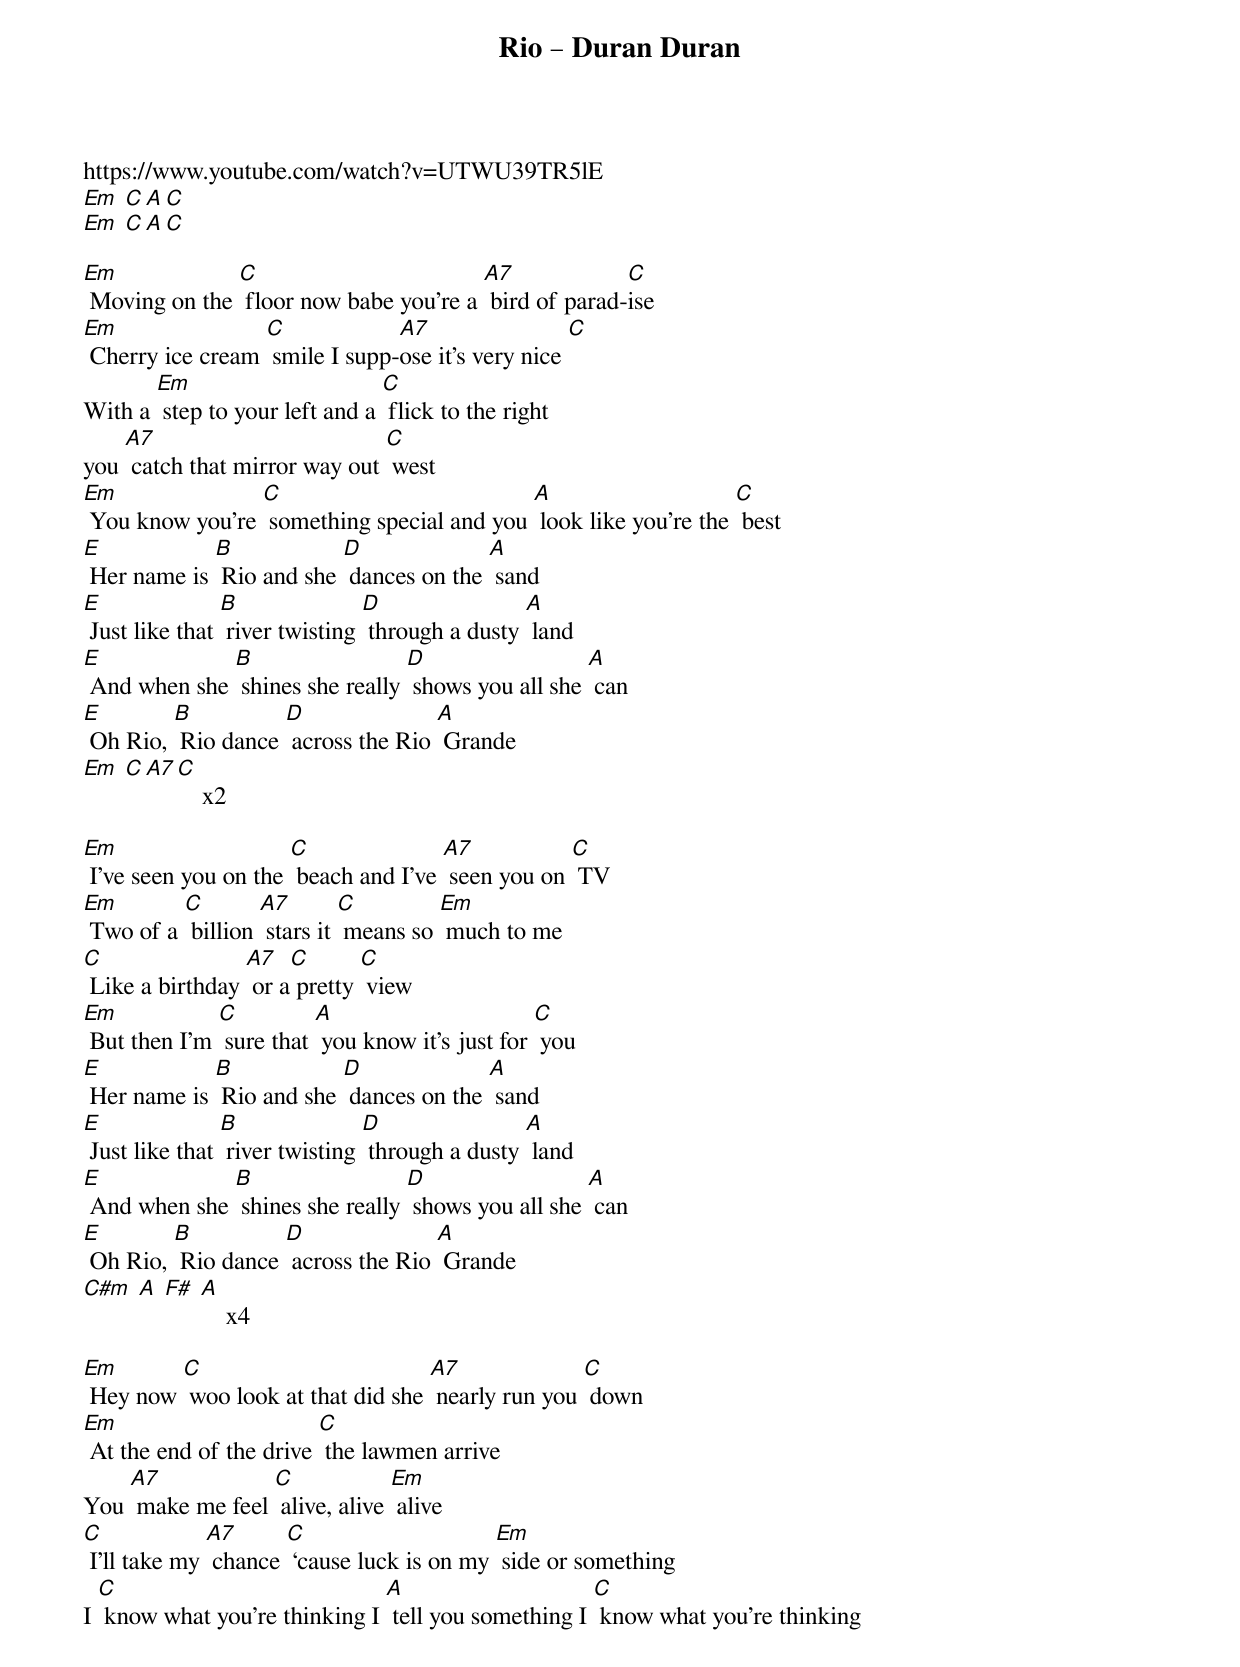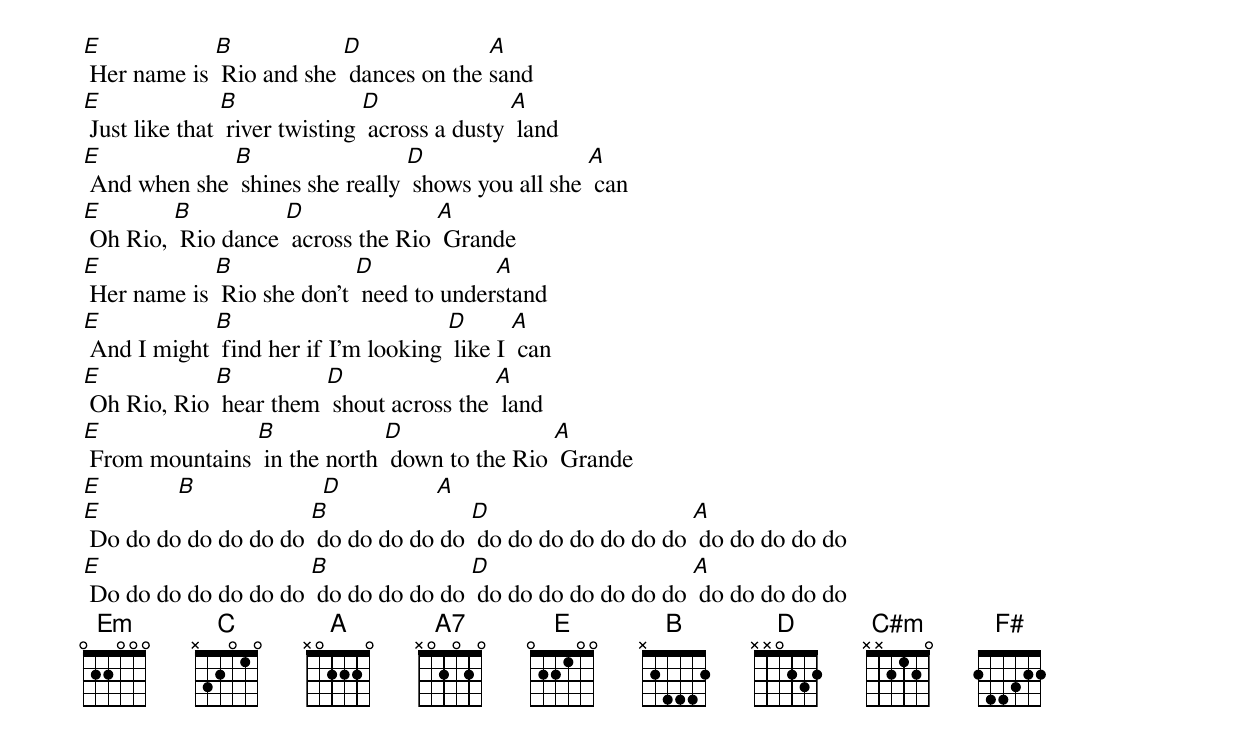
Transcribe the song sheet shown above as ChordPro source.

{t: Rio – Duran Duran }
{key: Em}
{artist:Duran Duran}
https://www.youtube.com/watch?v=UTWU39TR5lE
[Em] [C][A][C]
[Em] [C][A][C]

[Em] Moving on the [C] floor now babe you're a [A7] bird of parad-[C]ise
[Em] Cherry ice cream [C] smile I supp-[A7]ose it's very nice [C]
With a [Em] step to your left and a [C] flick to the right
you [A7] catch that mirror way out [C] west
[Em] You know you're [C] something special and you [A] look like you're the [C] best
{c: }
[E] Her name is [B] Rio and she [D] dances on the [A] sand
[E] Just like that [B] river twisting [D] through a dusty [A] land
[E] And when she [B] shines she really [D] shows you all she [A] can
[E] Oh Rio, [B] Rio dance [D] across the Rio [A] Grande
{c: }
[Em] [C][A7][C]    x2

[Em] I've seen you on the [C] beach and I've [A7] seen you on [C] TV
[Em] Two of a [C] billion [A7] stars it [C] means so [Em] much to me
[C] Like a birthday [A7] or a[C] pretty [C] view
[Em] But then I'm [C] sure that [A] you know it's just for [C] you
{c: }
[E] Her name is [B] Rio and she [D] dances on the [A] sand
[E] Just like that [B] river twisting [D] through a dusty [A] land
[E] And when she [B] shines she really [D] shows you all she [A] can
[E] Oh Rio, [B] Rio dance [D] across the Rio [A] Grande
{c: }
[C#m] [A] [F#] [A]    x4

[Em] Hey now [C] woo look at that did she [A7] nearly run you [C] down
[Em] At the end of the drive [C] the lawmen arrive
You [A7] make me feel [C] alive, alive [Em] alive
[C] I'll take my [A7] chance [C] ‘cause luck is on my [Em] side or something
I [C] know what you're thinking I [A] tell you something I [C] know what you're thinking
{c: }
[E] Her name is [B] Rio and she [D] dances on the [A]sand
[E] Just like that [B] river twisting [D] across a dusty [A] land
[E] And when she [B] shines she really [D] shows you all she [A] can
[E] Oh Rio, [B] Rio dance [D] across the Rio [A] Grande
{c: }
[E] Her name is [B] Rio she don't [D] need to under[A]stand
[E] And I might [B] find her if I'm looking [D] like I [A] can
[E] Oh Rio, Rio [B] hear them [D] shout across the [A] land
[E] From mountains [B] in the north [D] down to the Rio [A] Grande
{c: }
[E]            [B]                    [D]               [A]
[E] Do do do do do do do [B] do do do do do [D] do do do do do do do [A] do do do do do
[E] Do do do do do do do [B] do do do do do [D] do do do do do do do [A] do do do do do
